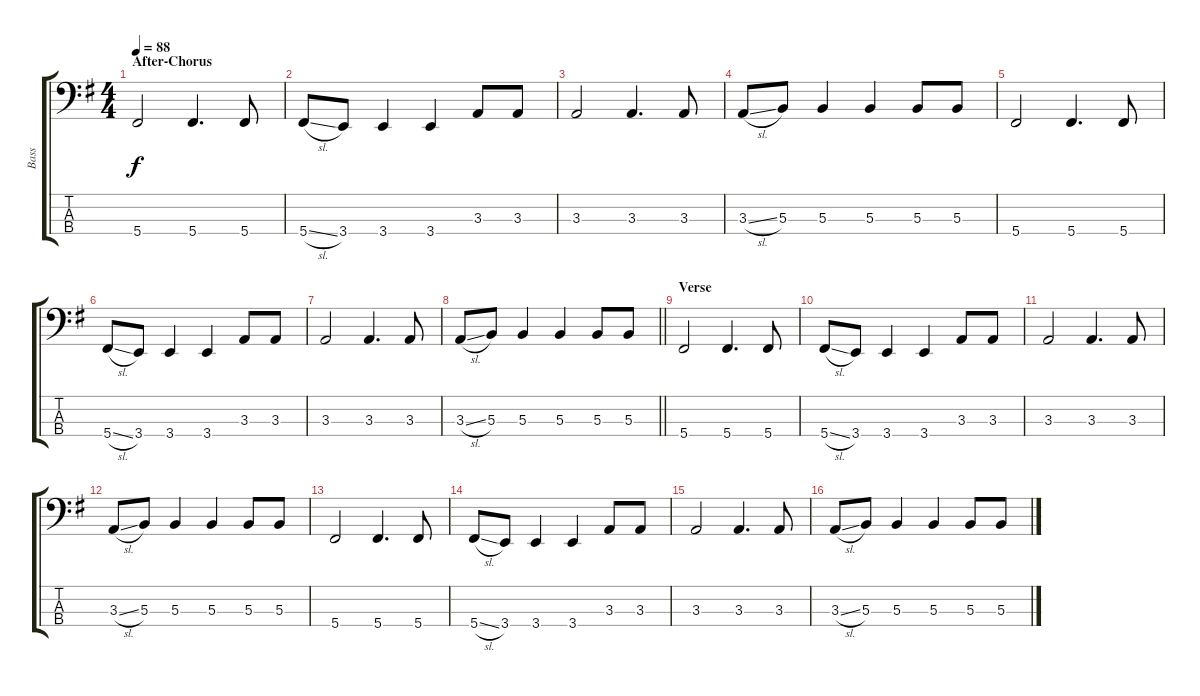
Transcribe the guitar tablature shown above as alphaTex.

\track ("Bass" "Bass") {instrument electricbassfinger}
\staff {score tabs}
\tuning (E2 B1 Gb1 Db1) {hide}
\ts (4 4)
\section ("" "After-Chorus")
\tempo 88
\clef f4
\ks g
5.4.2{dy f} 5.4.4{d} 5.4.8 |
5.4{sl}.8 3.4.8 3.4.4 3.4.4 3.3.8 3.3.8 |
3.3.2 3.3.4{d} 3.3.8 |
3.3{sl}.8 5.3.8 5.3.4 5.3.4 5.3.8 5.3.8 |
5.4.2 5.4.4{d} 5.4.8 |
5.4{sl}.8 3.4.8 3.4.4 3.4.4 3.3.8 3.3.8 |
3.3.2 3.3.4{d} 3.3.8 |
\barLineRight lightlight
3.3{sl}.8 5.3.8 5.3.4 5.3.4 5.3.8 5.3.8 |
\section ("" "Verse")
5.4.2 5.4.4{d} 5.4.8 |
5.4{sl}.8 3.4.8 3.4.4 3.4.4 3.3.8 3.3.8 |
3.3.2 3.3.4{d} 3.3.8 |
3.3{sl}.8 5.3.8 5.3.4 5.3.4 5.3.8 5.3.8 |
5.4.2 5.4.4{d} 5.4.8 |
5.4{sl}.8 3.4.8 3.4.4 3.4.4 3.3.8 3.3.8 |
3.3.2 3.3.4{d} 3.3.8 |
3.3{sl}.8 5.3.8 5.3.4 5.3.4 5.3.8 5.3.8
